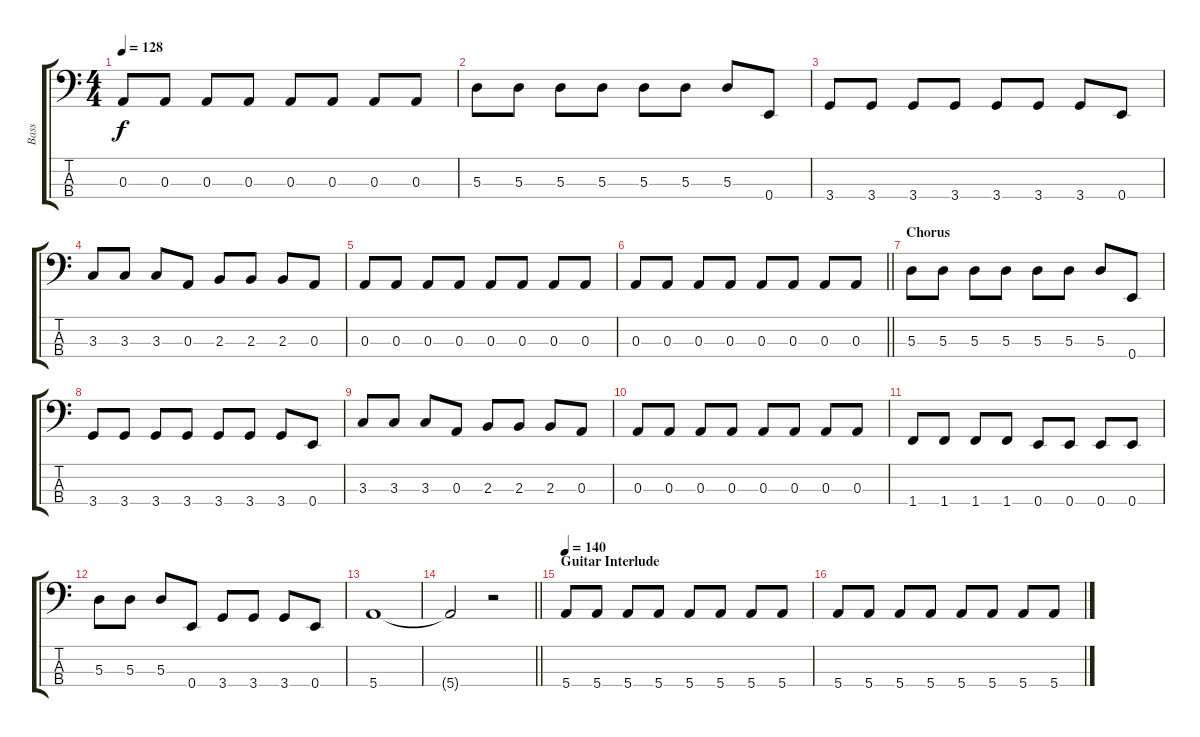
\track ("Bass" "Bass") {instrument electricbasspick}
\staff {score tabs}
\tuning (G2 D2 A1 E1) {hide}
\ts (4 4)
\tempo 128
\clef f4
\ks c
0.3.8{dy f} 0.3.8 0.3.8 0.3.8 0.3.8 0.3.8 0.3.8 0.3.8 |
5.3.8 5.3.8 5.3.8 5.3.8 5.3.8 5.3.8 5.3.8 0.4.8 |
3.4.8 3.4.8 3.4.8 3.4.8 3.4.8 3.4.8 3.4.8 0.4.8 |
3.3.8 3.3.8 3.3.8 0.3.8 2.3.8 2.3.8 2.3.8 0.3.8 |
0.3.8 0.3.8 0.3.8 0.3.8 0.3.8 0.3.8 0.3.8 0.3.8 |
\barLineRight lightlight
0.3.8 0.3.8 0.3.8 0.3.8 0.3.8 0.3.8 0.3.8 0.3.8 |
\section ("" "Chorus")
5.3.8 5.3.8 5.3.8 5.3.8 5.3.8 5.3.8 5.3.8 0.4.8 |
3.4.8 3.4.8 3.4.8 3.4.8 3.4.8 3.4.8 3.4.8 0.4.8 |
3.3.8 3.3.8 3.3.8 0.3.8 2.3.8 2.3.8 2.3.8 0.3.8 |
0.3.8 0.3.8 0.3.8 0.3.8 0.3.8 0.3.8 0.3.8 0.3.8 |
1.4.8 1.4.8 1.4.8 1.4.8 0.4.8 0.4.8 0.4.8 0.4.8 |
5.3.8 5.3.8 5.3.8 0.4.8 3.4.8 3.4.8 3.4.8 0.4.8 |
5.4.1 |
\barLineRight lightlight
5.4{t}.2 r.2 |
\section ("" "Guitar Interlude")
\tempo 140
5.4.8 5.4.8 5.4.8 5.4.8 5.4.8 5.4.8 5.4.8 5.4.8 |
5.4.8 5.4.8 5.4.8 5.4.8 5.4.8 5.4.8 5.4.8 5.4.8
